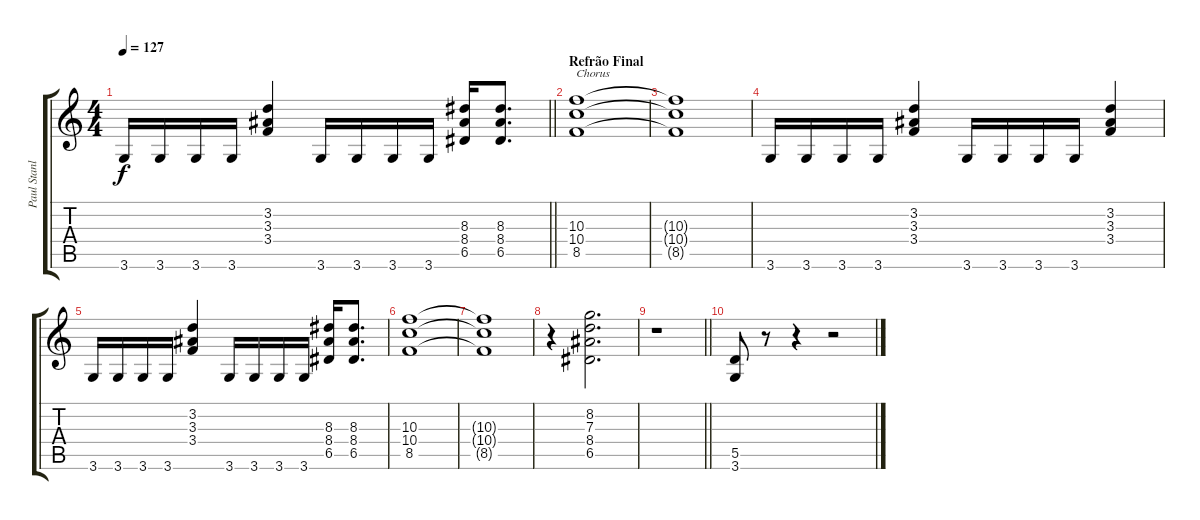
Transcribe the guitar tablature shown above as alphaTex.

\track ("Paul Stanley - Guitarra Rítmica" "Paul Stanl") {instrument overdrivenguitar}
\staff {score tabs}
\tuning (E4 B3 G3 D3 A2 E2) {hide}
\ts (4 4)
\tempo 127
\clef g2
\barLineRight lightlight
\ks c
3.6.16{dy f} 3.6.16 3.6.16 3.6.16 (3.2 3.3 3.4).4 3.6.16 3.6.16 3.6.16 3.6.16 (8.3 8.4 6.5).16 (8.3 8.4 6.5).8{d} |
\section ("" "Refrão Final")
(10.3 10.4 8.5).1{txt "Chorus"} |
(10.3{t} 10.4{t} 8.5{t}).1 |
3.6.16 3.6.16 3.6.16 3.6.16 (3.2 3.3 3.4).4 3.6.16 3.6.16 3.6.16 3.6.16 (3.2 3.3 3.4).4 |
3.6.16 3.6.16 3.6.16 3.6.16 (3.2 3.3 3.4).4 3.6.16 3.6.16 3.6.16 3.6.16 (8.3 8.4 6.5).16 (8.3 8.4 6.5).8{d} |
(10.3 10.4 8.5).1 |
(10.3{t} 10.4{t} 8.5{t}).1 |
r.4 (8.2 7.3 8.4 6.5).2{d} |
\barLineRight lightlight
r.1 |
(5.5 3.6).8 r.8 r.4 r.2
